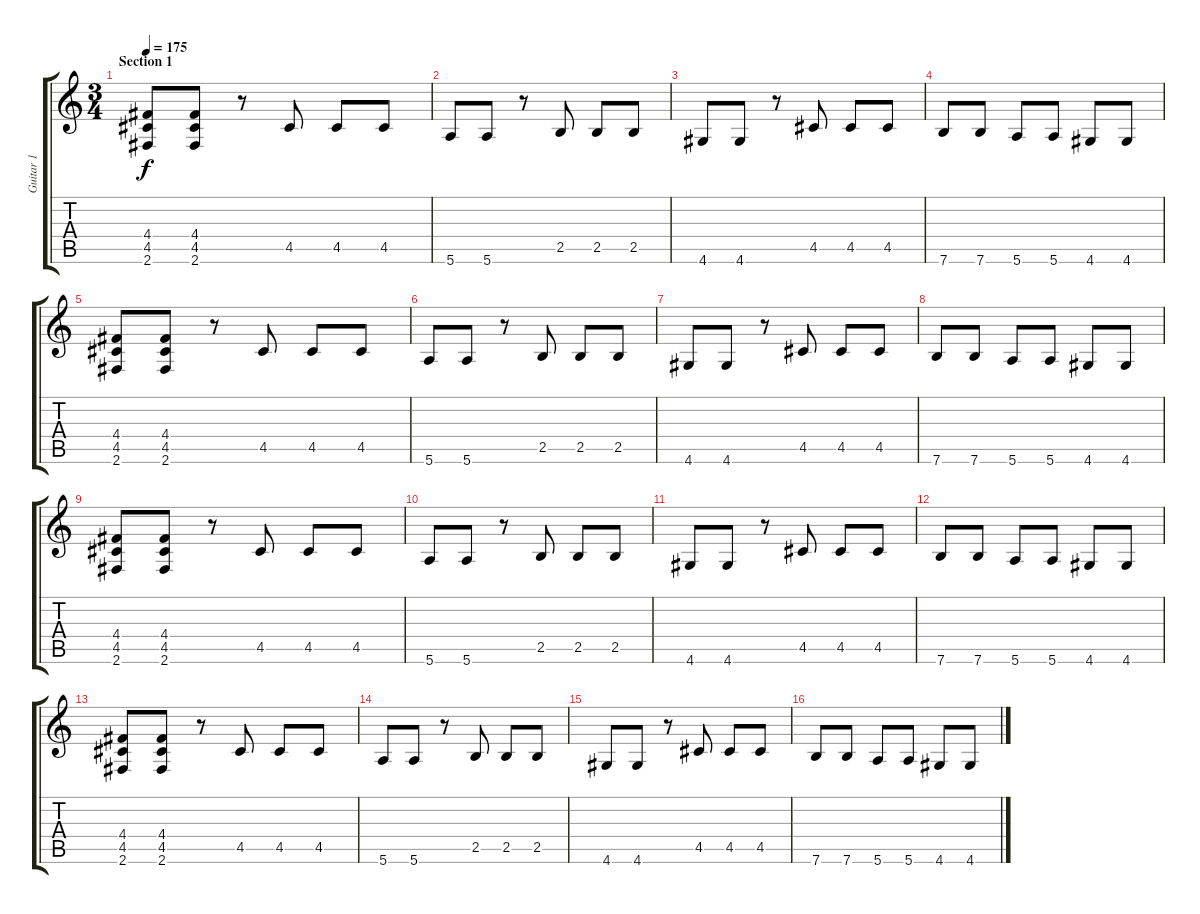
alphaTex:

\track ("Guitar 1" "Guitar 1") {instrument distortionguitar}
\staff {score tabs}
\tuning (E4 B3 G3 D3 A2 E2) {hide}
\ts (3 4)
\section ("" "Section 1")
\tempo 175
\clef g2
\ks c
(4.4 4.5 2.6).8{dy f} (4.4 4.5 2.6).8 r.8 4.5.8 4.5.8 4.5.8 |
5.6.8 5.6.8 r.8 2.5.8 2.5.8 2.5.8 |
4.6.8 4.6.8 r.8 4.5.8 4.5.8 4.5.8 |
7.6.8 7.6.8 5.6.8 5.6.8 4.6.8 4.6.8 |
(4.4 4.5 2.6).8 (4.4 4.5 2.6).8 r.8 4.5.8 4.5.8 4.5.8 |
5.6.8 5.6.8 r.8 2.5.8 2.5.8 2.5.8 |
4.6.8 4.6.8 r.8 4.5.8 4.5.8 4.5.8 |
7.6.8 7.6.8 5.6.8 5.6.8 4.6.8 4.6.8 |
(4.4 4.5 2.6).8 (4.4 4.5 2.6).8 r.8 4.5.8 4.5.8 4.5.8 |
5.6.8 5.6.8 r.8 2.5.8 2.5.8 2.5.8 |
4.6.8 4.6.8 r.8 4.5.8 4.5.8 4.5.8 |
7.6.8 7.6.8 5.6.8 5.6.8 4.6.8 4.6.8 |
(4.4 4.5 2.6).8 (4.4 4.5 2.6).8 r.8 4.5.8 4.5.8 4.5.8 |
5.6.8 5.6.8 r.8 2.5.8 2.5.8 2.5.8 |
4.6.8 4.6.8 r.8 4.5.8 4.5.8 4.5.8 |
7.6.8 7.6.8 5.6.8 5.6.8 4.6.8 4.6.8
